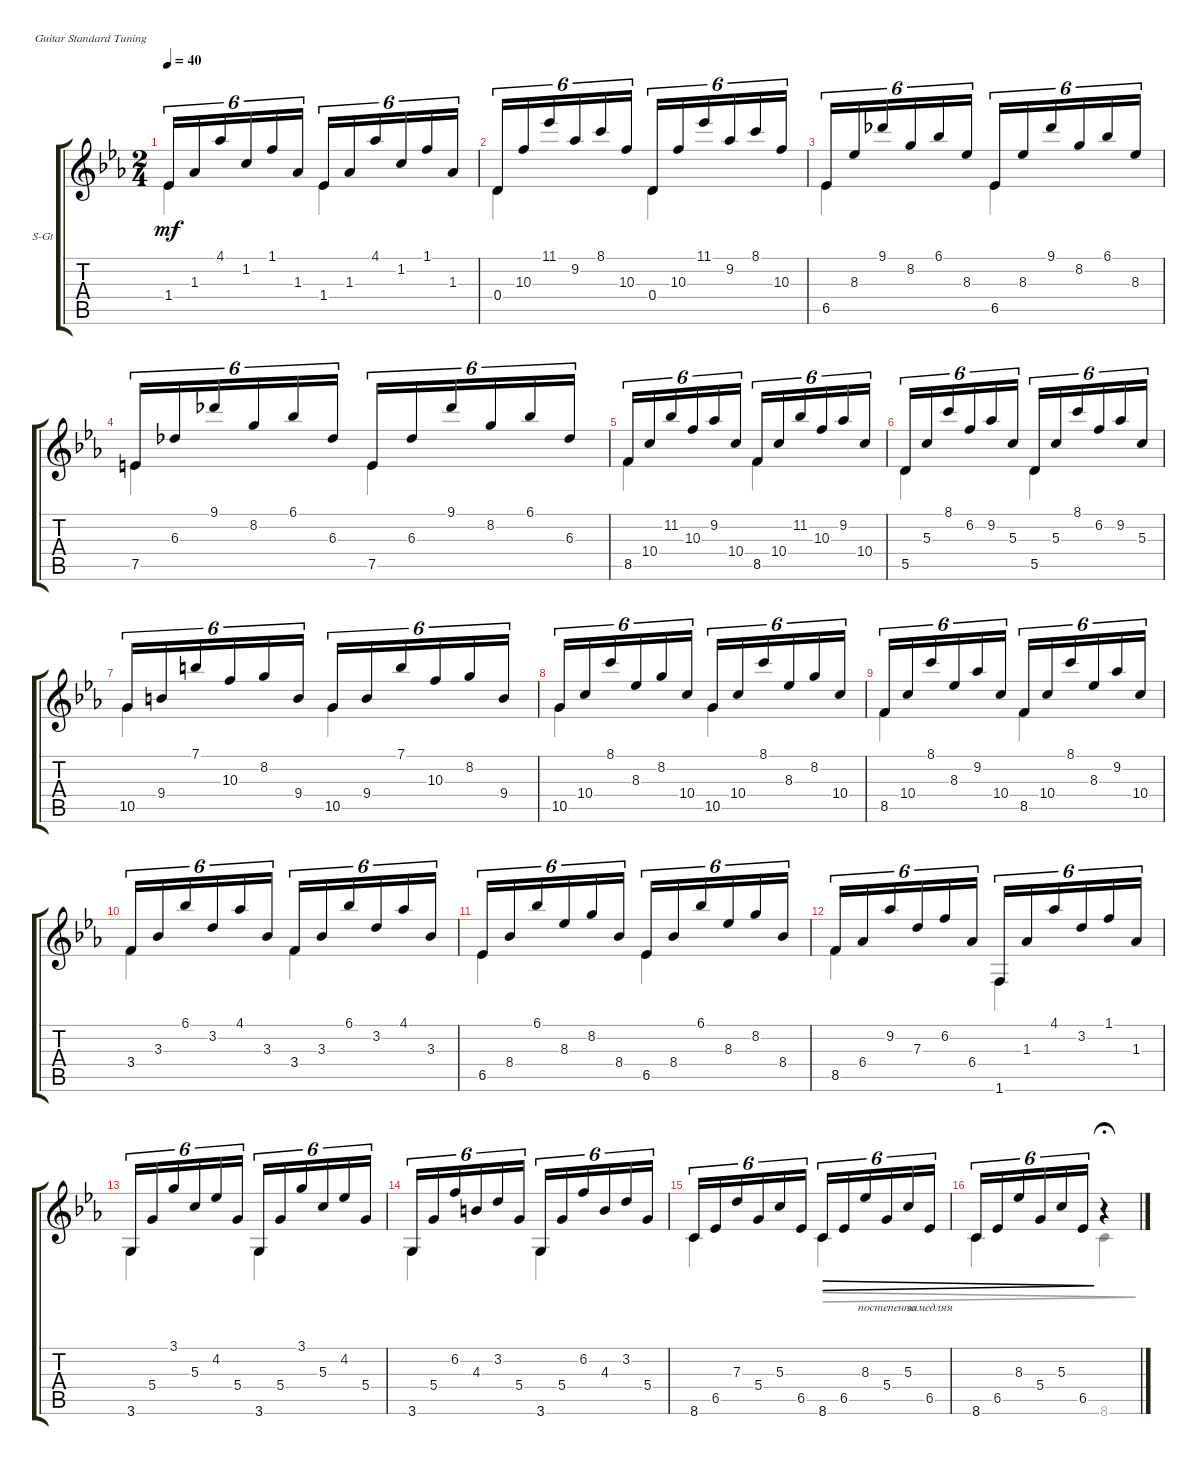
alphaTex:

\defaultSystemsLayout 4
\bracketExtendMode groupsimilarinstruments
\firstSystemTrackNameOrientation horizontal
\otherSystemsTrackNameOrientation horizontal
\track ("Steel Guitar" "S-Gt") {instrument acousticguitarsteel}
\staff {score tabs}
\tuning (E4 B3 G3 D3 A2 E2)
\voice
\ts (2 4)
\tempo 40
\clef g2
\ks cminor
1.4.16{tu (6 4) dy mf} 1.3.16{tu (6 4)} 4.1.16{tu (6 4)} 1.2.16{tu (6 4)} 1.1.16{tu (6 4)} 1.3.16{tu (6 4)} 1.4.16{tu (6 4)} 1.3.16{tu (6 4)} 4.1.16{tu (6 4)} 1.2.16{tu (6 4)} 1.1.16{tu (6 4)} 1.3.16{tu (6 4)} |
0.4.16{tu (6 4)} 10.3.16{tu (6 4)} 11.1.16{tu (6 4)} 9.2.16{tu (6 4)} 8.1.16{tu (6 4)} 10.3.16{tu (6 4)} 0.4.16{tu (6 4)} 10.3.16{tu (6 4)} 11.1.16{tu (6 4)} 9.2.16{tu (6 4)} 8.1.16{tu (6 4)} 10.3.16{tu (6 4)} |
6.5.16{tu (6 4)} 8.3.16{tu (6 4)} 9.1.16{tu (6 4)} 8.2.16{tu (6 4)} 6.1.16{tu (6 4)} 8.3.16{tu (6 4)} 6.5.16{tu (6 4)} 8.3.16{tu (6 4)} 9.1.16{tu (6 4)} 8.2.16{tu (6 4)} 6.1.16{tu (6 4)} 8.3.16{tu (6 4)} |
7.5.16{tu (6 4)} 6.3.16{tu (6 4)} 9.1.16{tu (6 4)} 8.2.16{tu (6 4)} 6.1.16{tu (6 4)} 6.3.16{tu (6 4)} 7.5.16{tu (6 4)} 6.3.16{tu (6 4)} 9.1.16{tu (6 4)} 8.2.16{tu (6 4)} 6.1.16{tu (6 4)} 6.3.16{tu (6 4)} |
8.5.16{tu (6 4)} 10.4.16{tu (6 4)} 11.2.16{tu (6 4)} 10.3.16{tu (6 4)} 9.2.16{tu (6 4)} 10.4.16{tu (6 4)} 8.5.16{tu (6 4)} 10.4.16{tu (6 4)} 11.2.16{tu (6 4)} 10.3.16{tu (6 4)} 9.2.16{tu (6 4)} 10.4.16{tu (6 4)} |
5.5.16{tu (6 4)} 5.3.16{tu (6 4)} 8.1.16{tu (6 4)} 6.2.16{tu (6 4)} 9.2.16{tu (6 4)} 5.3.16{tu (6 4)} 5.5.16{tu (6 4)} 5.3.16{tu (6 4)} 8.1.16{tu (6 4)} 6.2.16{tu (6 4)} 9.2.16{tu (6 4)} 5.3.16{tu (6 4)} |
10.5.16{tu (6 4)} 9.4.16{tu (6 4)} 7.1.16{tu (6 4)} 10.3.16{tu (6 4)} 8.2.16{tu (6 4)} 9.4.16{tu (6 4)} 10.5.16{tu (6 4)} 9.4.16{tu (6 4)} 7.1.16{tu (6 4)} 10.3.16{tu (6 4)} 8.2.16{tu (6 4)} 9.4.16{tu (6 4)} |
10.5.16{tu (6 4)} 10.4.16{tu (6 4)} 8.1.16{tu (6 4)} 8.3.16{tu (6 4)} 8.2.16{tu (6 4)} 10.4.16{tu (6 4)} 10.5.16{tu (6 4)} 10.4.16{tu (6 4)} 8.1.16{tu (6 4)} 8.3.16{tu (6 4)} 8.2.16{tu (6 4)} 10.4.16{tu (6 4)} |
8.5.16{tu (6 4)} 10.4.16{tu (6 4)} 8.1.16{tu (6 4)} 8.3.16{tu (6 4)} 9.2.16{tu (6 4)} 10.4.16{tu (6 4)} 8.5.16{tu (6 4)} 10.4.16{tu (6 4)} 8.1.16{tu (6 4)} 8.3.16{tu (6 4)} 9.2.16{tu (6 4)} 10.4.16{tu (6 4)} |
3.4.16{tu (6 4)} 3.3.16{tu (6 4)} 6.1.16{tu (6 4)} 3.2.16{tu (6 4)} 4.1.16{tu (6 4)} 3.3.16{tu (6 4)} 3.4.16{tu (6 4)} 3.3.16{tu (6 4)} 6.1.16{tu (6 4)} 3.2.16{tu (6 4)} 4.1.16{tu (6 4)} 3.3.16{tu (6 4)} |
6.5.16{tu (6 4)} 8.4.16{tu (6 4)} 6.1.16{tu (6 4)} 8.3.16{tu (6 4)} 8.2.16{tu (6 4)} 8.4.16{tu (6 4)} 6.5.16{tu (6 4)} 8.4.16{tu (6 4)} 6.1.16{tu (6 4)} 8.3.16{tu (6 4)} 8.2.16{tu (6 4)} 8.4.16{tu (6 4)} |
8.5.16{tu (6 4)} 6.4.16{tu (6 4)} 9.2.16{tu (6 4)} 7.3.16{tu (6 4)} 6.2.16{tu (6 4)} 6.4.16{tu (6 4)} 1.6.16{tu (6 4)} 1.3.16{tu (6 4)} 4.1.16{tu (6 4)} 3.2.16{tu (6 4)} 1.1.16{tu (6 4)} 1.3.16{tu (6 4)} |
3.6.16{tu (6 4)} 5.4.16{tu (6 4)} 3.1.16{tu (6 4)} 5.3.16{tu (6 4)} 4.2.16{tu (6 4)} 5.4.16{tu (6 4)} 3.6.16{tu (6 4)} 5.4.16{tu (6 4)} 3.1.16{tu (6 4)} 5.3.16{tu (6 4)} 4.2.16{tu (6 4)} 5.4.16{tu (6 4)} |
3.6.16{tu (6 4)} 5.4.16{tu (6 4)} 6.2.16{tu (6 4)} 4.3.16{tu (6 4)} 3.2.16{tu (6 4)} 5.4.16{tu (6 4)} 3.6.16{tu (6 4)} 5.4.16{tu (6 4)} 6.2.16{tu (6 4)} 4.3.16{tu (6 4)} 3.2.16{tu (6 4)} 5.4.16{tu (6 4)} |
\scale
0.513677 8.6.16{tu (6 4) lyrics (0 "") lyrics (1 "") lyrics (2 "") lyrics (3 "") lyrics (4 "")} 6.5.16{tu (6 4) lyrics (0 "") lyrics (1 "") lyrics (2 "") lyrics (3 "") lyrics (4 "")} 7.3.16{tu (6 4) lyrics (0 "") lyrics (1 "") lyrics (2 "") lyrics (3 "") lyrics (4 "")} 5.4.16{tu (6 4) lyrics (0 "") lyrics (1 "") lyrics (2 "") lyrics (3 "") lyrics (4 "")} 5.3.16{tu (6 4) lyrics (0 "") lyrics (1 "") lyrics (2 "") lyrics (3 "") lyrics (4 "")} 6.5.16{tu (6 4) lyrics (0 "") lyrics (1 "") lyrics (2 "") lyrics (3 "") lyrics (4 "")} 8.6.16{tu (6 4) lyrics (0 "") lyrics (1 "") lyrics (2 "") lyrics (3 "") lyrics (4 "") dec} 6.5.16{tu (6 4) lyrics (0 "") lyrics (1 "") lyrics (2 "") lyrics (3 "") lyrics (4 "") dec} 8.3.16{tu (6 4) lyrics (0 "") lyrics (1 "") lyrics (2 "") lyrics (3 "") lyrics (4 "") dec} 5.4.16{tu (6 4) lyrics (0 "постепенно") lyrics (1 "") lyrics (2 "") lyrics (3 "") lyrics (4 "") dec} 5.3.16{tu (6 4) lyrics (0 "") lyrics (1 "") lyrics (2 "") lyrics (3 "") lyrics (4 "") dec} 6.5.16{tu (6 4) lyrics (0 "замедляя") lyrics (1 "") lyrics (2 "") lyrics (3 "") lyrics (4 "") dec} |
\scale
0.486449 8.6.16{tu (6 4) lyrics (0 "") lyrics (1 "") lyrics (2 "") lyrics (3 "") lyrics (4 "") dec} 6.5.16{tu (6 4) lyrics (0 "") lyrics (1 "") lyrics (2 "") lyrics (3 "") lyrics (4 "") dec} 8.3.16{tu (6 4) lyrics (0 "") lyrics (1 "") lyrics (2 "") lyrics (3 "") lyrics (4 "") dec} 5.4.16{tu (6 4) lyrics (0 "") lyrics (1 "") lyrics (2 "") lyrics (3 "") lyrics (4 "") dec} 5.3.16{tu (6 4) lyrics (0 "") lyrics (1 "") lyrics (2 "") lyrics (3 "") lyrics (4 "") dec} 6.5.16{tu (6 4) lyrics (0 "") lyrics (1 "") lyrics (2 "") lyrics (3 "") lyrics (4 "") dec} r.4{fermata (medium 0.5)}
\voice
\clef g2
\ottava regular
\simile none
\ks cminor
1.4.4{dy mf} 1.4.4 |
0.4.4 0.4.4 |
6.5.4 6.5.4 |
7.5.4 7.5.4 |
8.5.4 8.5.4 |
5.5.4 5.5.4 |
10.5.4 10.5.4 |
10.5.4 10.5.4 |
8.5.4 8.5.4 |
3.4.4 3.4.4 |
6.5.4 6.5.4 |
8.5.4 1.6.4 |
3.6.4 3.6.4 |
3.6.4 3.6.4 |
\scale
0.513677 8.6.4 8.6.4{dec} |
\scale
0.486449 8.6.4{dec} 8.6.4{dec fermata (medium 0.5)}
